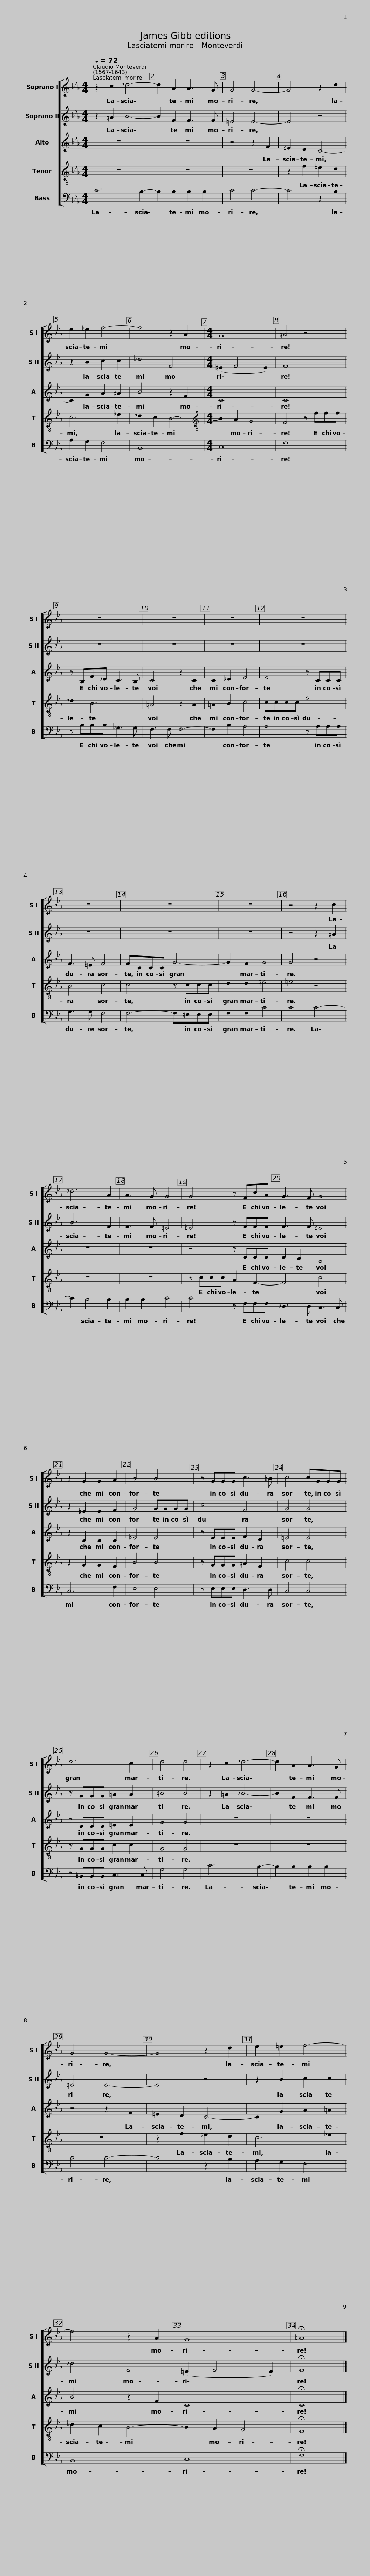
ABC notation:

X:1
%%score [ 1 2 3 4 5 ]
L:1/8
Q:1/4=72
M:4/4
I:linebreak $
K:Eb
V:1 treble
V:2 treble
V:3 treble
V:4 treble-8
V:5 bass
V:1
 z2 c2 _d4- | d2 A2 A3 G | G4 G4- | G4 z2 d2 | e2 =e2 f4- | %5
 f4 z2 A2 |$[M:4/4] G8 | =A4 z4 | z8 | z8 | %10
 z8 |$ z8 | z8 | z8 | z8 | %15
 z4 z2 c2 |$ _d6 A2 | A3 G G4 | G4 z FcA | G3 F G4 | %20
 z2 G2 G2 A2 | B4 B4 |$ z GGG c3 =B | c4 cGGG | d6 c2 | %25
 d4 d4 | z2 c2 _d4- | d2 A2 A3 G |$ G4 G4- | G4 z2 d2 | %30
 e2 =e2 f4- | f4 z2 A2 | G8 | !fermata!=A8 |] %34
V:2
 z2 =A2 B4- | B2 F2 F3 F | =E4 E4- | E4 z4 | z2 B2 c2 c2 | %5
 _d4 F4 |$[M:4/4] (=E2 F4 E2) | F8 | z8 | z8 | %10
 z8 |$ z8 | z8 | z8 | z8 | %15
 z4 z2 =A2 |$ B6 F2 | F3 F =E4 | =E4 z FFF | F3 F =E4 | %20
 z2 =E2 E2 F2 | G4 GGGG |$ c4 F4 | G4 G4 | z GGG =A2 A2 | %25
 =B4 B4 | z2 =A2 _B4- | B2 F2 F3 F |$ =E4 E4- | E4 z4 | %30
 z2 B2 c2 c2 | _d4 F4 | (=E2 F4 E2) | !fermata!F8 |] %34
V:3
 z8 | z8 | z4 z2 F2 | =E2 D2 C4- | C2 G2 A2 =A2 | %5
 B4 z2 F2 |$[M:4/4] C8 | C8 | z B,F_D C3 B, | C4 z2 C2 | %10
 C2 _D2 E4 |$ E4 z CCC | F3 =E F4 | FCCC G4- | G2 F2 G4 | %15
 G4 z4 |$ z8 | z8 | z4 z CCC | C2 B,2 G,4 | %20
 z2 C2 C2 C2 | !courtesy!_E4 E4 |$ z EEE F2 D2 | =E4 E4 | z DDD =E2 E2 | %25
 G4 G4 | z8 | z8 |$ z4 z2 F2 | =E2 D2 C4- | %30
 C2 G2 A2 =A2 | B4 z2 F2 | C8 | !fermata!C8 |] %34
V:4
 z8 | z8 | z8 | z2 f2 =e2 d2 | c6 _e2 | %5
 _d2 c2 B4- |$[M:4/4][K:treble-8] B2 A2 G4 | F4 z fff | _d2 B6 | =A4 z2 A2 | %10
 =A2 B2 c4 |$ cccc f4 | B4 c4 | c4 z ccc | d2 d2 =e4 | %15
 =e4 z4 |$ z8 | z8 | z ccc A2 F2- | F4 c4 | %20
 z2 G2 G2 F2 | B4 B4 |$ z GGG =A2 F2 | c4 c4 | z GGG c2 c2 | %25
 G4 G4 | z8 | z8 |$ z8 | z2 f2 =e2 d2 | %30
 c6 !courtesy!_e2 | _d2 c2 B4- | B2 A2 G4 | !fermata!F8 |] %34
V:5
 C6 B,2- | B,2 B,2 B,2 B,2 | C4 C4- | C4 z2 B,2 | A,2 G,2 F,4 | %5
 B,,8 |$[M:4/4] C,8 | F,8 | z B,B,B, _G,3 G, | F,3 F, F,4- | %10
 F,2 B,2 A,4 |$ A,4 z A,A,A, | G,3 G, F,4 | F,4- F,=E,E,E, | F,2 F,2 C4 | %15
 C4 C4- |$ C2 B,4 B,2 | B,2 B,2 C4 | C4 z F,F,F, | _D,3 D, C,3 C, | %20
 C,6 F,2 | E,4 E,4 |$ z E,E,E, D,3 D, | C,4 C,4 | z =B,,B,,B,, C,3 C, | %25
 G,4 G,4 | C6 B,2- | B,2 B,2 B,2 B,2 |$ C4 C4- | C4 z2 B,2 | %30
 A,2 G,2 F,4 | B,,8 | C,8 | !fermata!F,8 |] %34
